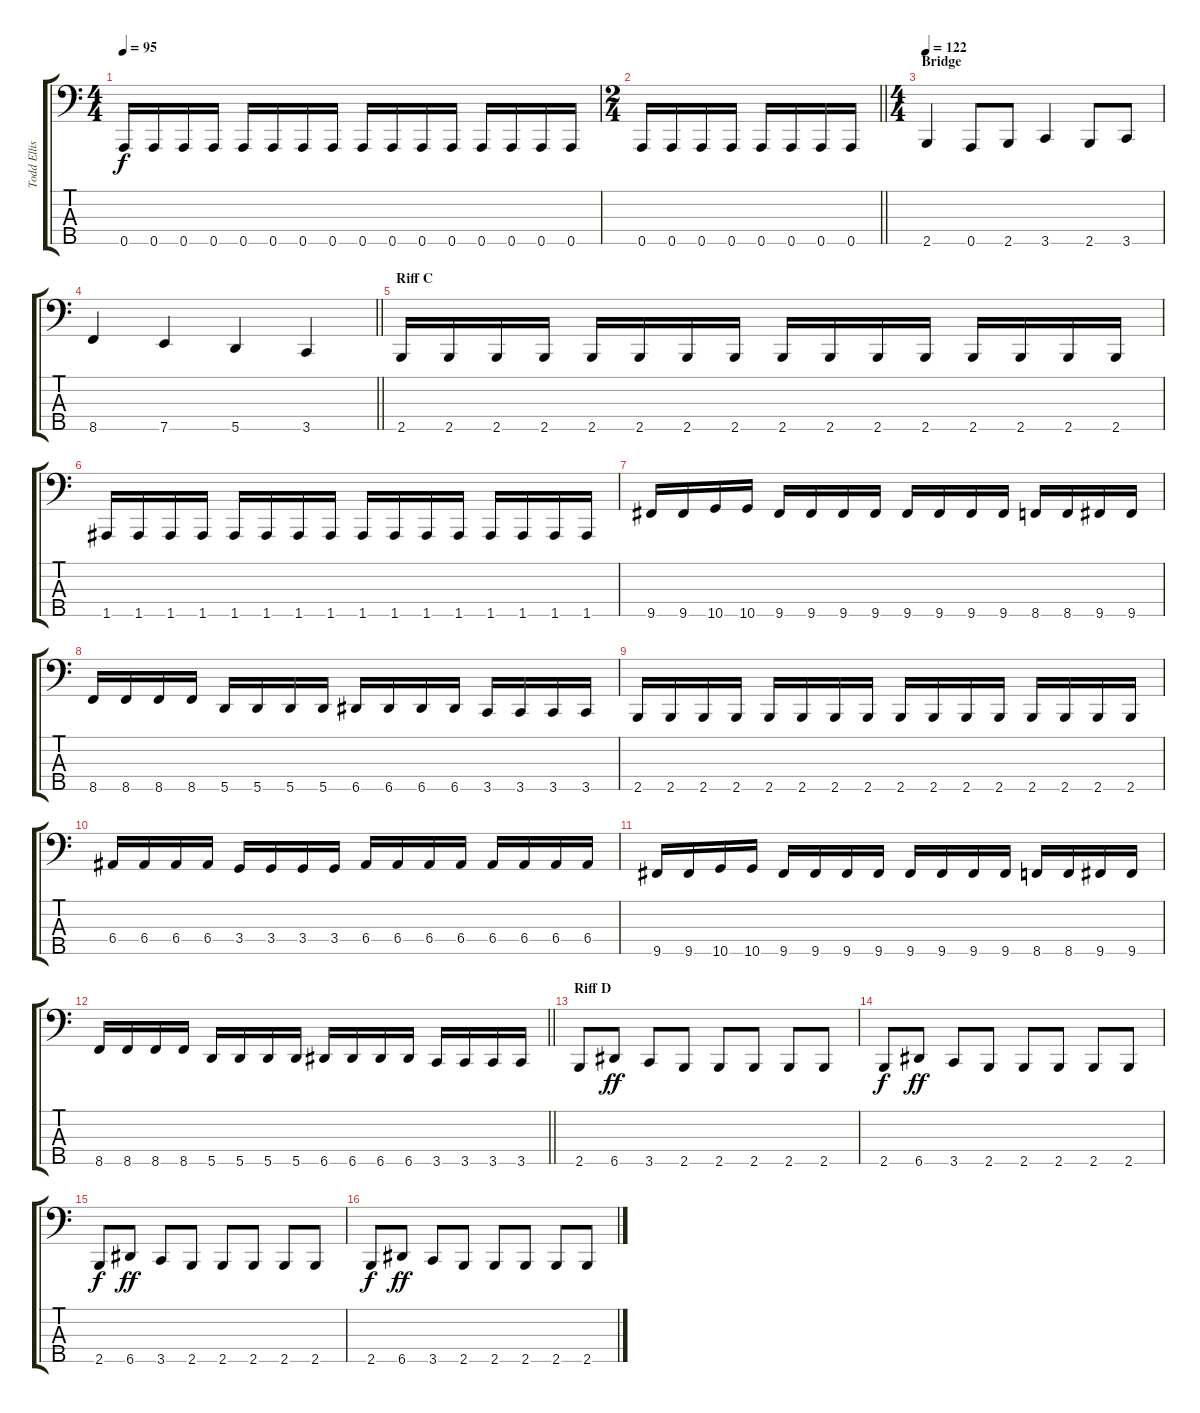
\track ("Todd Ellis" "Todd Ellis") {instrument electricbassfinger}
\staff {score tabs}
\tuning (G2 D2 A1 E1 A0) {hide}
\ts (4 4)
\tempo 95
\clef f4
\ks c
0.5.16{dy f} 0.5.16 0.5.16 0.5.16 0.5.16 0.5.16 0.5.16 0.5.16 0.5.16 0.5.16 0.5.16 0.5.16 0.5.16 0.5.16 0.5.16 0.5.16 |
\ts (2 4)
\barLineRight lightlight
0.5.16 0.5.16 0.5.16 0.5.16 0.5.16 0.5.16 0.5.16 0.5.16 |
\ts (4 4)
\section ("" "Bridge")
\tempo 122
2.5.4 0.5.8 2.5.8 3.5.4 2.5.8 3.5.8 |
\barLineRight lightlight
8.5.4 7.5.4 5.5.4 3.5.4 |
\section ("" "Riff C")
2.5.16 2.5.16 2.5.16 2.5.16 2.5.16 2.5.16 2.5.16 2.5.16 2.5.16 2.5.16 2.5.16 2.5.16 2.5.16 2.5.16 2.5.16 2.5.16 |
1.5.16 1.5.16 1.5.16 1.5.16 1.5.16 1.5.16 1.5.16 1.5.16 1.5.16 1.5.16 1.5.16 1.5.16 1.5.16 1.5.16 1.5.16 1.5.16 |
9.5.16 9.5.16 10.5.16 10.5.16 9.5.16 9.5.16 9.5.16 9.5.16 9.5.16 9.5.16 9.5.16 9.5.16 8.5.16 8.5.16 9.5.16 9.5.16 |
8.5.16 8.5.16 8.5.16 8.5.16 5.5.16 5.5.16 5.5.16 5.5.16 6.5.16 6.5.16 6.5.16 6.5.16 3.5.16 3.5.16 3.5.16 3.5.16 |
2.5.16 2.5.16 2.5.16 2.5.16 2.5.16 2.5.16 2.5.16 2.5.16 2.5.16 2.5.16 2.5.16 2.5.16 2.5.16 2.5.16 2.5.16 2.5.16 |
6.4.16 6.4.16 6.4.16 6.4.16 3.4.16 3.4.16 3.4.16 3.4.16 6.4.16 6.4.16 6.4.16 6.4.16 6.4.16 6.4.16 6.4.16 6.4.16 |
9.5.16 9.5.16 10.5.16 10.5.16 9.5.16 9.5.16 9.5.16 9.5.16 9.5.16 9.5.16 9.5.16 9.5.16 8.5.16 8.5.16 9.5.16 9.5.16 |
\barLineRight lightlight
8.5.16 8.5.16 8.5.16 8.5.16 5.5.16 5.5.16 5.5.16 5.5.16 6.5.16 6.5.16 6.5.16 6.5.16 3.5.16 3.5.16 3.5.16 3.5.16 |
\section ("" "Riff D")
2.5.8 6.5.8{dy ff} 3.5.8 2.5.8 2.5.8 2.5.8 2.5.8 2.5.8 |
2.5.8{dy f} 6.5.8{dy ff} 3.5.8 2.5.8 2.5.8 2.5.8 2.5.8 2.5.8 |
2.5.8{dy f} 6.5.8{dy ff} 3.5.8 2.5.8 2.5.8 2.5.8 2.5.8 2.5.8 |
2.5.8{dy f} 6.5.8{dy ff} 3.5.8 2.5.8 2.5.8 2.5.8 2.5.8 2.5.8
